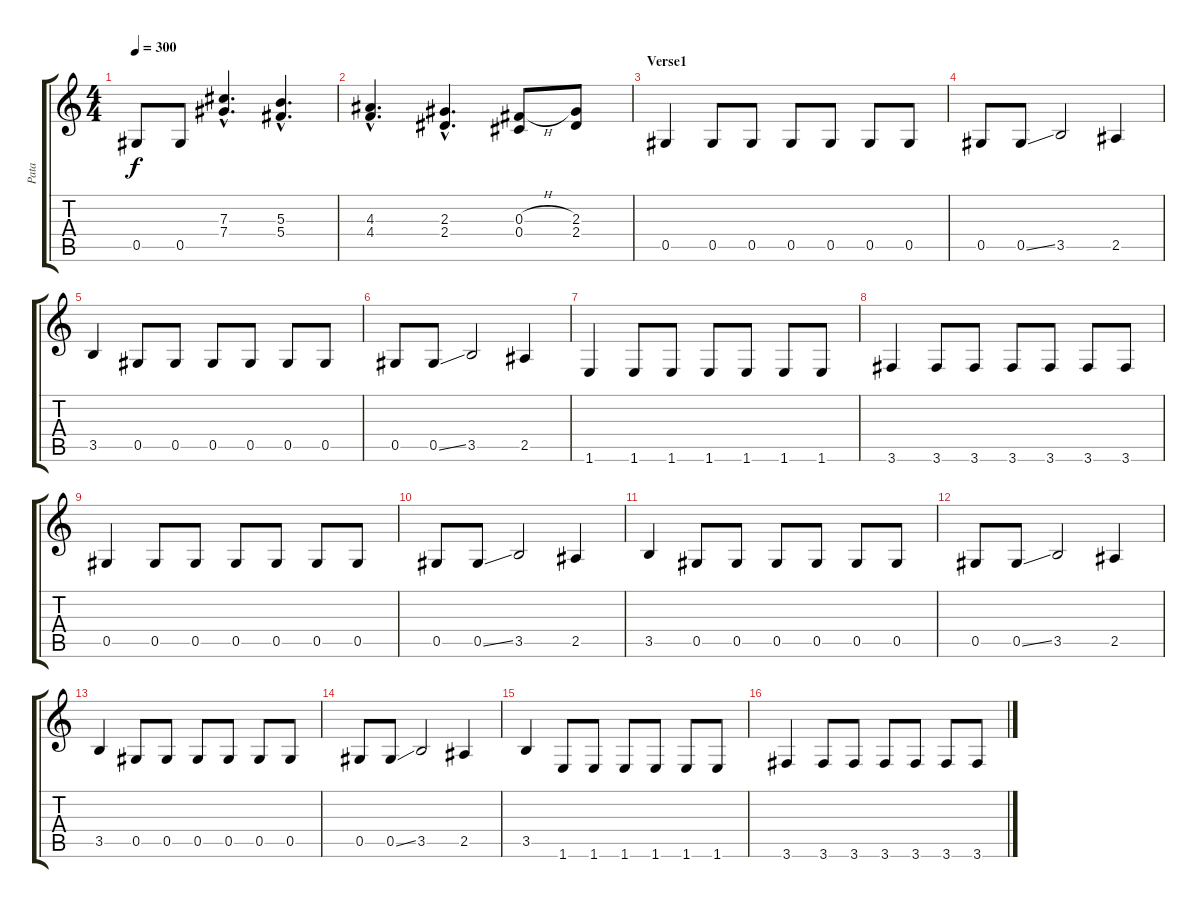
\track ("Pata" "Pata") {instrument overdrivenguitar}
\staff {score tabs}
\tuning (Eb4 Bb3 Gb3 Db3 Ab2 Eb2) {hide}
\ts (4 4)
\tempo 300
\clef g2
\ks c
0.5.8{dy f} 0.5.8 (7.3{hac} 7.4{hac}).4{d} (5.3{hac} 5.4{hac}).4{d} |
(4.3{hac} 4.4{hac}).4{d} (2.3{hac} 2.4{hac}).4{d} (0.3{h} 0.4).8 (2.3 2.4).8 |
\section ("" "Verse1")
0.5.4 0.5.8 0.5.8 0.5.8 0.5.8 0.5.8 0.5.8 |
0.5.8 0.5{ss}.8 3.5.2 2.5.4 |
3.5.4 0.5.8 0.5.8 0.5.8 0.5.8 0.5.8 0.5.8 |
0.5.8 0.5{ss}.8 3.5.2 2.5.4 |
1.6.4 1.6.8 1.6.8 1.6.8 1.6.8 1.6.8 1.6.8 |
3.6.4 3.6.8 3.6.8 3.6.8 3.6.8 3.6.8 3.6.8 |
0.5.4 0.5.8 0.5.8 0.5.8 0.5.8 0.5.8 0.5.8 |
0.5.8 0.5{ss}.8 3.5.2 2.5.4 |
3.5.4 0.5.8 0.5.8 0.5.8 0.5.8 0.5.8 0.5.8 |
0.5.8 0.5{ss}.8 3.5.2 2.5.4 |
3.5.4 0.5.8 0.5.8 0.5.8 0.5.8 0.5.8 0.5.8 |
0.5.8 0.5{ss}.8 3.5.2 2.5.4 |
3.5.4 1.6.8 1.6.8 1.6.8 1.6.8 1.6.8 1.6.8 |
3.6.4 3.6.8 3.6.8 3.6.8 3.6.8 3.6.8 3.6.8
